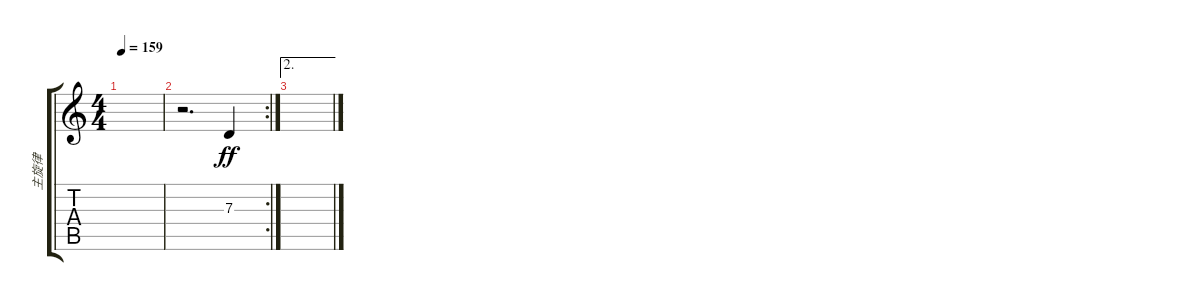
\track ("主旋律" "主旋律") {instrument fx5brightness}
\staff {score tabs}
\tuning (E4 B3 G3 D3 A2 E2) {hide}
\ts (4 4)
\tempo 159
\clef g2
\ks c
|
\rc 2
r.2{d} 7.3.4{dy ff} |
\ae 2
